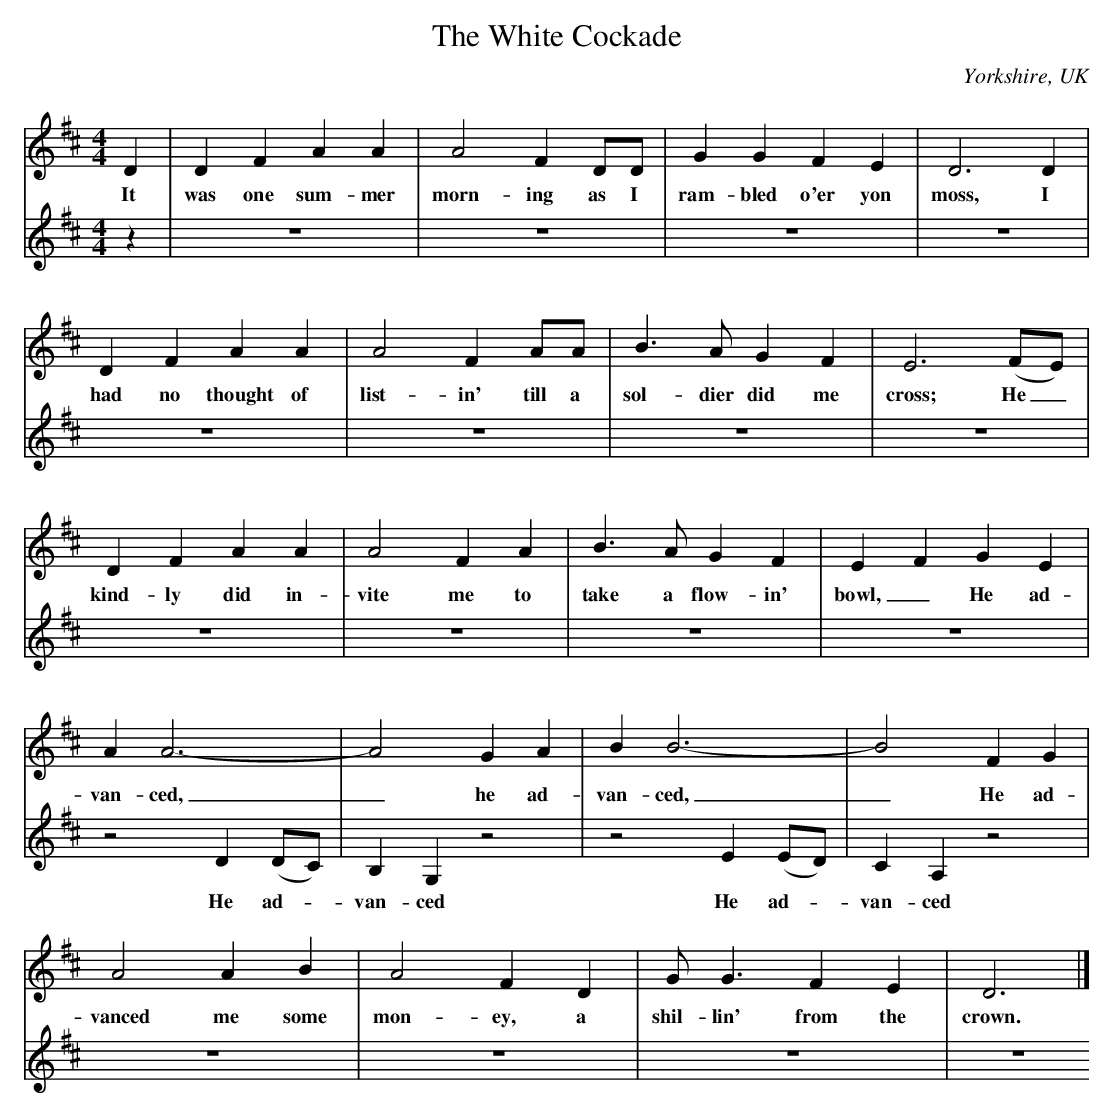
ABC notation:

X:1
T:The White Cockade
O:Yorkshire, UK
M:4/4
L:1/4
K:D
[V:1]D|D F A A|A2 F D/D/|G G F E|D3 D|
w: It was one sum- mer morn- ing as I ram- bled o'er yon moss, I
[V:2]z|z4|z4|z4|z4|
[V:1]D F A A|A2 F A/A/|B3/2 A/ G F|E3 (F/E/)|
w: had no thought of list- in' till a sol- dier did me cross; He_
[V:2]z4|z4|z4|z4|
[V:1]D F A A|A2 F A|B3/2 A/ G F|E F G E|
w: kind- ly did in- vite me to take a flow- in' bowl,_ He ad-
[V:2]z4|z4|z4|z4|
[V:1]A A3-|A2 G A|B B3-|B2 F G|
w: van- ced,_ he ad- van- ced,_ He ad- He ad-_ van- ced, he ad-_ van- ced,
[V:2]z2 D (D/C/)|B, G, z2|z2 E (E/D/)|C A, z2|
w:He ad-_van-ced He ad-_van-ced
[V:1]A2 A B|A2 F D|G/ G3/2 F E|D3|]
w: vanced me some mon- ey, a shil- lin' from the crown.
[V:2]z4|z4|z4|z4]
